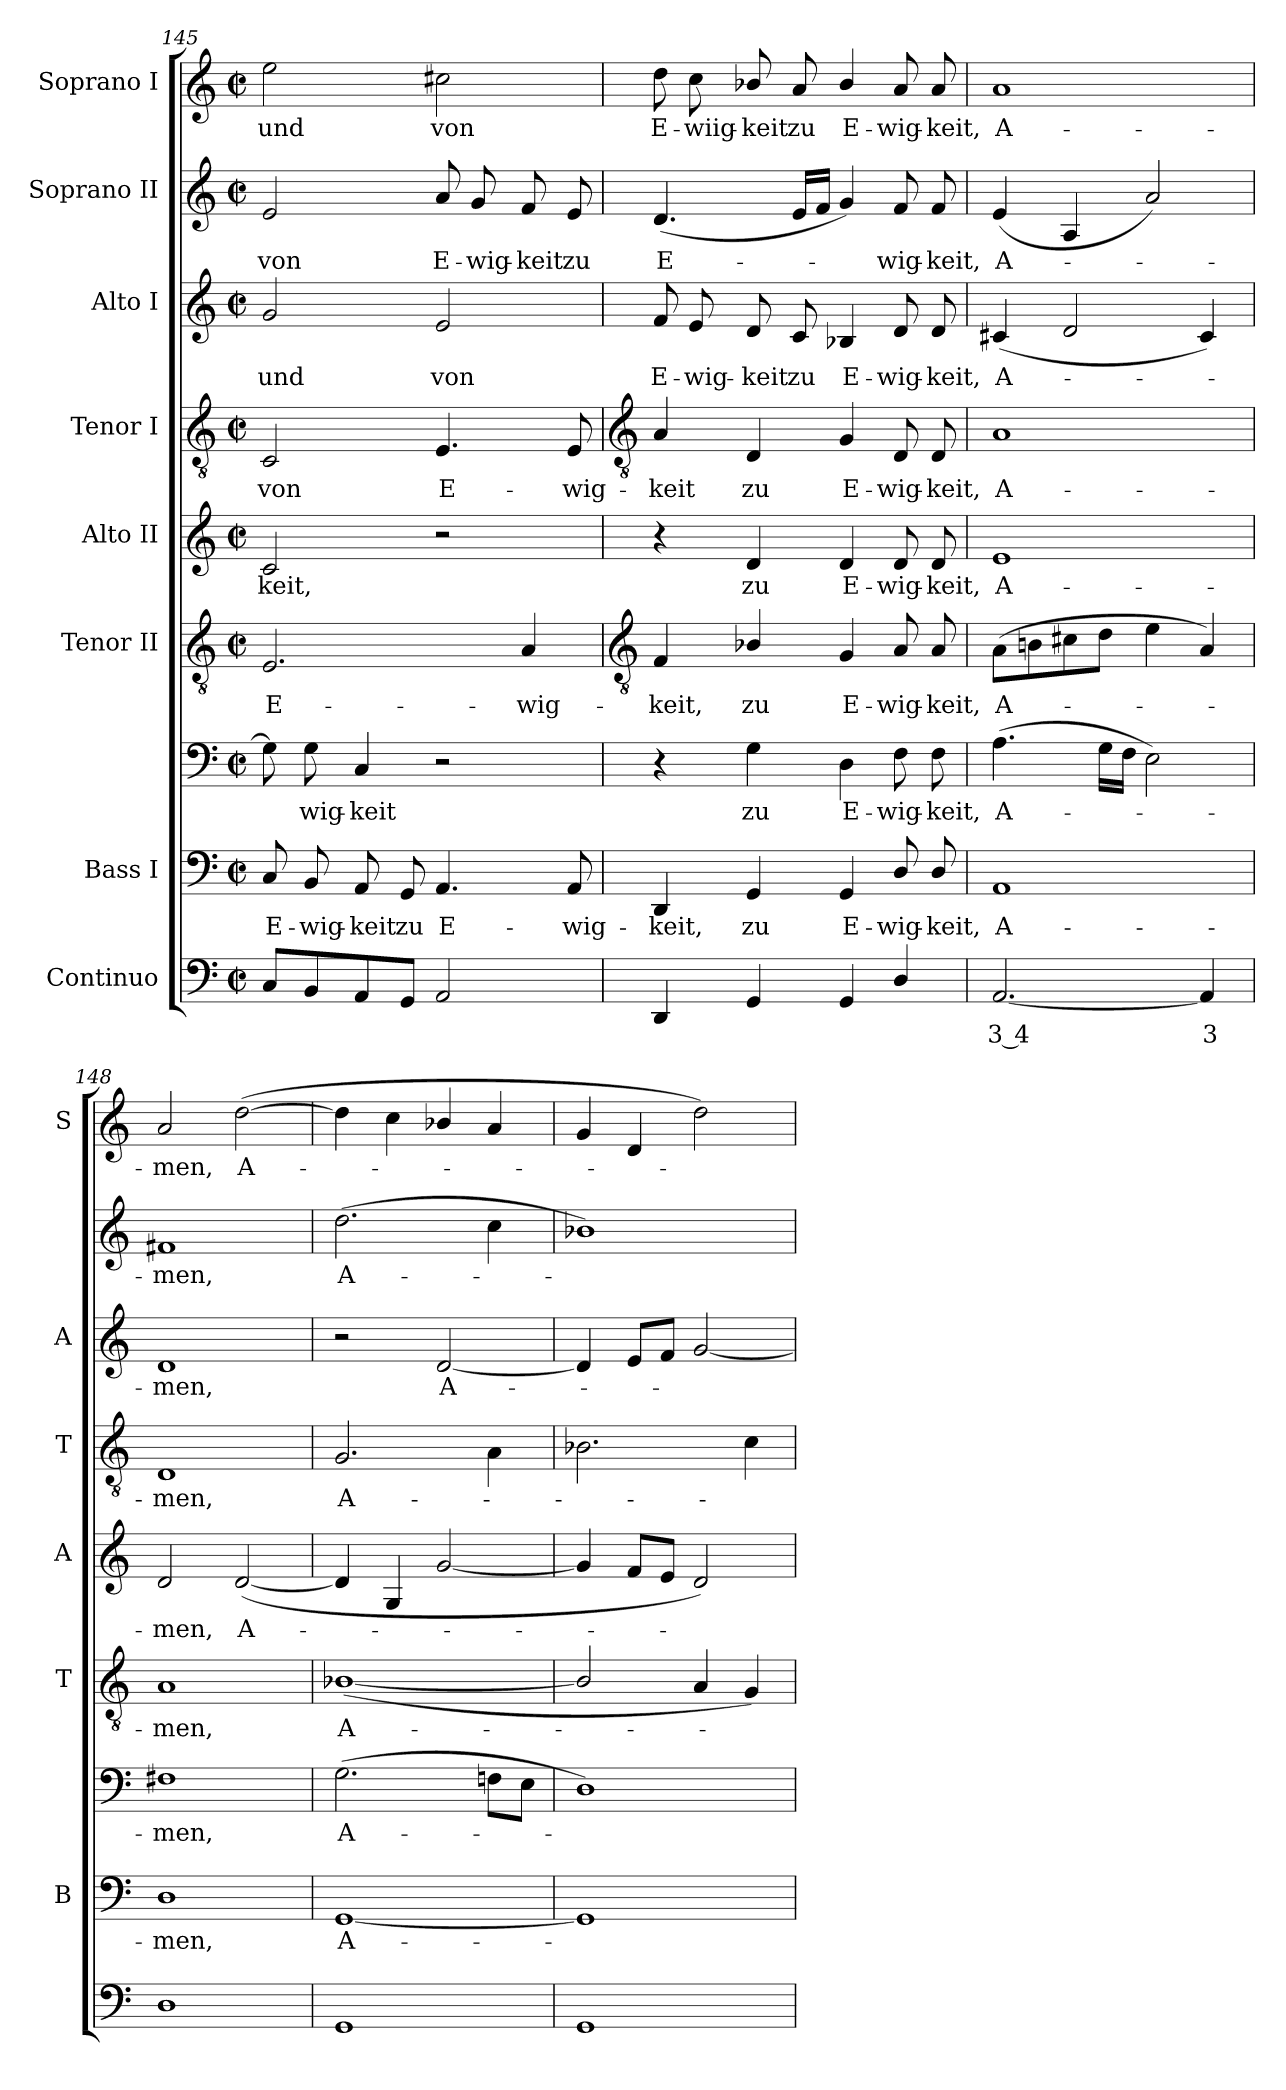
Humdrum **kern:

**kern	**text	**kern	**text	**kern	**text	**kern	**text	**kern	**text	**kern	**text	**kern	**text	**kern	**text	**kern	**text
*part8	*part8	*part7	*part7	*part7	*part7	*part6	*part6	*part5	*part5	*part4	*part4	*part3	*part3	*part2	*part2	*part1	*part1
*staff9	*staff9	*staff8	*staff8	*staff7	*staff7	*staff6	*staff6	*staff5	*staff5	*staff4	*staff4	*staff3	*staff3	*staff2	*staff2	*staff1	*staff1
*I"Continuo	*	*I"Bass I	*	*	*	*I"Tenor II	*	*I"Alto II	*	*I"Tenor I	*	*I"Alto I	*	*I"Soprano II	*	*I"Soprano I	*
*	*	*I'B	*	*	*	*I'T	*	*I'A	*	*I'T	*	*I'A	*	*	*	*I'S	*
*clefF4	*	*clefF4	*	*clefF4	*	*clefGv2	*	*clefG2	*	*clefGv2	*	*clefG2	*	*clefG2	*	*clefG2	*
*k[]	*	*k[]	*	*k[]	*	*k[]	*	*k[]	*	*k[]	*	*k[]	*	*k[]	*	*k[]	*
*C:	*	*C:	*	*C:	*	*C:	*	*C:	*	*C:	*	*C:	*	*C:	*	*C:	*
*M2/2	*	*M2/2	*	*M2/2	*	*M2/2	*	*M2/2	*	*M2/2	*	*M2/2	*	*M2/2	*	*M2/2	*
*met(c|)	*	*met(c|)	*	*met(c|)	*	*met(c|)	*	*met(c|)	*	*met(c|)	*	*met(c|)	*	*met(c|)	*	*met(c|)	*
=145	=145	=145	=145	=145	=145	=145	=145	=145	=145	=145	=145	=145	=145	=145	=145	=145	=145
!	!	!	!LO:LY:b	!	!	!	!LO:LY:b	!	!LO:LY:b	!	!LO:LY:b	!	!LO:LY:b	!	!LO:LY:b	!	!LO:LY:b
8CL	.	8C	E-	8G]	.	2.E	E-	2c	-keit,	2C	von	2g	und	2e	von	2ee	und
!	!	!	!LO:LY:b	!	!LO:LY:b	!	!	!	!	!	!	!	!	!	!	!	!
8BB	.	8BB	-wig-	8G	wig-	.	.	.	.	.	.	.	.	.	.	.	.
!	!	!	!LO:LY:b	!	!LO:LY:b	!	!	!	!	!	!	!	!	!	!	!	!
8AA	.	8AA	-keit	4C	-keit	.	.	.	.	.	.	.	.	.	.	.	.
!	!	!	!LO:LY:b	!	!	!	!	!	!	!	!	!	!	!	!	!	!
8GGJ	.	8GG	zu	.	.	.	.	.	.	.	.	.	.	.	.	.	.
!	!	!	!LO:LY:b	!	!	!	!	!	!	!	!LO:LY:b	!	!LO:LY:b	!	!LO:LY:b	!	!LO:LY:b
2AA	.	4.AA	E-	2r	.	.	.	2r	.	4.E	E-	2e	von	8a	E-	2cc#X	von
!	!	!	!	!	!	!	!	!	!	!	!	!	!	!	!LO:LY:b	!	!
.	.	.	.	.	.	.	.	.	.	.	.	.	.	8g	-wig-	.	.
!	!	!	!	!	!	!	!LO:LY:b	!	!	!	!	!	!	!	!LO:LY:b	!	!
.	.	.	.	.	.	4A	-wig-	.	.	.	.	.	.	8f	-keit	.	.
!	!	!	!LO:LY:b	!	!	!	!	!	!	!	!LO:LY:b	!	!	!	!LO:LY:b	!	!
.	.	8AA	-wig-	.	.	.	.	.	.	8E	-wig-	.	.	8e	zu	.	.
!!LO:LB:g=z
=146	=146	=146	=146	=146	=146	=146	=146	=146	=146	=146	=146	=146	=146	=146	=146	=146	=146
*	*	*	*	*	*	*clefGv2	*	*	*	*clefGv2	*	*	*	*	*	*	*
!	!	!	!LO:LY:b	!	!	!	!LO:LY:b	!	!	!	!LO:LY:b	!	!LO:LY:b	!	!LO:LY:b	!	!LO:LY:b
4DD	.	4DD	keit,	4r	.	4F	-keit,	4r	.	4A	-keit	8f	E-	(<4.d	E-	8dd	E-
!	!	!	!	!	!	!	!	!	!	!	!	!	!LO:LY:b	!	!	!	!LO:LY:b
.	.	.	.	.	.	.	.	.	.	.	.	8e	-wig-	.	.	8cc	-wiig-
!	!	!	!LO:LY:b	!	!LO:LY:b	!	!LO:LY:b	!	!LO:LY:b	!	!LO:LY:b	!	!LO:LY:b	!	!	!	!LO:LY:b
4GG	.	4GG	zu	4G	-zu	4B-X/	zu	4d	zu	4D	zu	8d	-keit	.	.	8b-X/	-keit
!	!	!	!	!	!	!	!	!	!	!	!	!	!LO:LY:b	!	!	!	!LO:LY:b
.	.	.	.	.	.	.	.	.	.	.	.	8c	zu	16eLL	.	8a	zu
.	.	.	.	.	.	.	.	.	.	.	.	.	.	16fJJ	.	.	.
!	!	!	!LO:LY:b	!	!LO:LY:b	!	!LO:LY:b	!	!LO:LY:b	!	!LO:LY:b	!	!LO:LY:b	!	!	!	!LO:LY:b
4GG	.	4GG	E-	4D	E-	4G	E-	4d	E-	4G	E-	4B-X	E-	4g)	.	4b-/	E-
!	!	!	!LO:LY:b	!	!LO:LY:b	!	!LO:LY:b	!	!LO:LY:b	!	!LO:LY:b	!	!LO:LY:b	!	!LO:LY:b	!	!LO:LY:b
4D/	.	8D/	-wig-	8F	-wig-	8A	-wig-	8d	-wig-	8D	-wig-	8d	-wig-	8f	wig-	8a	-wig-
!	!	!	!LO:LY:b	!	!LO:LY:b	!	!LO:LY:b	!	!LO:LY:b	!	!LO:LY:b	!	!LO:LY:b	!	!LO:LY:b	!	!LO:LY:b
.	.	8D/	-keit,	8F	-keit,	8A	-keit,	8d	-keit,	8D	-keit,	8d	-keit,	8f	-keit,	8a	-keit,
=147	=147	=147	=147	=147	=147	=147	=147	=147	=147	=147	=147	=147	=147	=147	=147	=147	=147
!	!LO:LY:b	!	!LO:LY:b	!	!LO:LY:b	!	!LO:LY:b	!	!LO:LY:b	!	!LO:LY:b	!	!LO:LY:b	!	!LO:LY:b	!	!LO:LY:b
[2.AA	3 4	1AA	A-	(>4.A	A-	(>8AL	A-	1e	A-	1A	A-	(<4c#X	A-	(<4e	A-	1a	A-
.	.	.	.	.	.	8Bn	.	.	.	.	.	.	.	.	.	.	.
.	.	.	.	.	.	8c#X	.	.	.	.	.	2d	.	4A	.	.	.
.	.	.	.	16GLL	.	8dJ	.	.	.	.	.	.	.	.	.	.	.
.	.	.	.	16FJJ	.	.	.	.	.	.	.	.	.	.	.	.	.
.	.	.	.	2E)	.	4e	.	.	.	.	.	.	.	2a)	.	.	.
!	!LO:LY:b	!	!	!	!	!	!	!	!	!	!	!	!	!	!	!	!
4AA]	3	.	.	.	.	4A)	.	.	.	.	.	4c#)	.	.	.	.	.
=148	=148	=148	=148	=148	=148	=148	=148	=148	=148	=148	=148	=148	=148	=148	=148	=148	=148
!	!	!	!LO:LY:b	!	!LO:LY:b	!	!LO:LY:b	!	!LO:LY:b	!	!LO:LY:b	!	!LO:LY:b	!	!LO:LY:b	!	!LO:LY:b
1D	.	1D	men,	1F#X	-men,	1A	men,	2d	-men,	1D	-men,	1d	men,	1f#X	men,	2a	-men,
!	!	!	!	!	!	!	!	!	!LO:LY:b	!	!	!	!	!	!	!	!LO:LY:b
.	.	.	.	.	.	.	.	(<[2d	A-	.	.	.	.	.	.	(>[2dd	A-
=149	=149	=149	=149	=149	=149	=149	=149	=149	=149	=149	=149	=149	=149	=149	=149	=149	=149
!	!	!	!LO:LY:b	!	!LO:LY:b	!	!LO:LY:b	!	!	!	!LO:LY:b	!	!	!	!LO:LY:b	!	!
1GG	.	[1GG	A-	(>2.G	A-	(<[1B-X/	A-	4d]	.	2.G	A-	2r	.	(>2.dd	A-	4dd]	.
.	.	.	.	.	.	.	.	4G	.	.	.	.	.	.	.	4cc	.
!	!	!	!	!	!	!	!	!	!	!	!	!	!LO:LY:b	!	!	!	!
.	.	.	.	.	.	.	.	[2g	.	.	.	[2d	A-	.	.	4b-X/	.
.	.	.	.	8FnL	.	.	.	.	.	4A\	.	.	.	4cc	.	4a	.
.	.	.	.	8EJ	.	.	.	.	.	.	.	.	.	.	.	.	.
=150	=150	=150	=150	=150	=150	=150	=150	=150	=150	=150	=150	=150	=150	=150	=150	=150	=150
1GG	.	1GG]	.	1D)	.	2B-/]	.	4g]	.	2.B-X	.	4d]	.	1b-X)	.	4g	.
.	.	.	.	.	.	.	.	8fL	.	.	.	8eL	.	.	.	4d	.
.	.	.	.	.	.	.	.	8eJ	.	.	.	8fJ	.	.	.	.	.
.	.	.	.	.	.	4A	.	2d)	.	.	.	[2g	.	.	.	2dd)	.
.	.	.	.	.	.	4G)	.	.	.	4c	.	.	.	.	.	.	.
=	=	=	=	=	=	=	=	=	=	=	=	=	=	=	=	=	=
*-	*-	*-	*-	*-	*-	*-	*-	*-	*-	*-	*-	*-	*-	*-	*-	*-	*-
